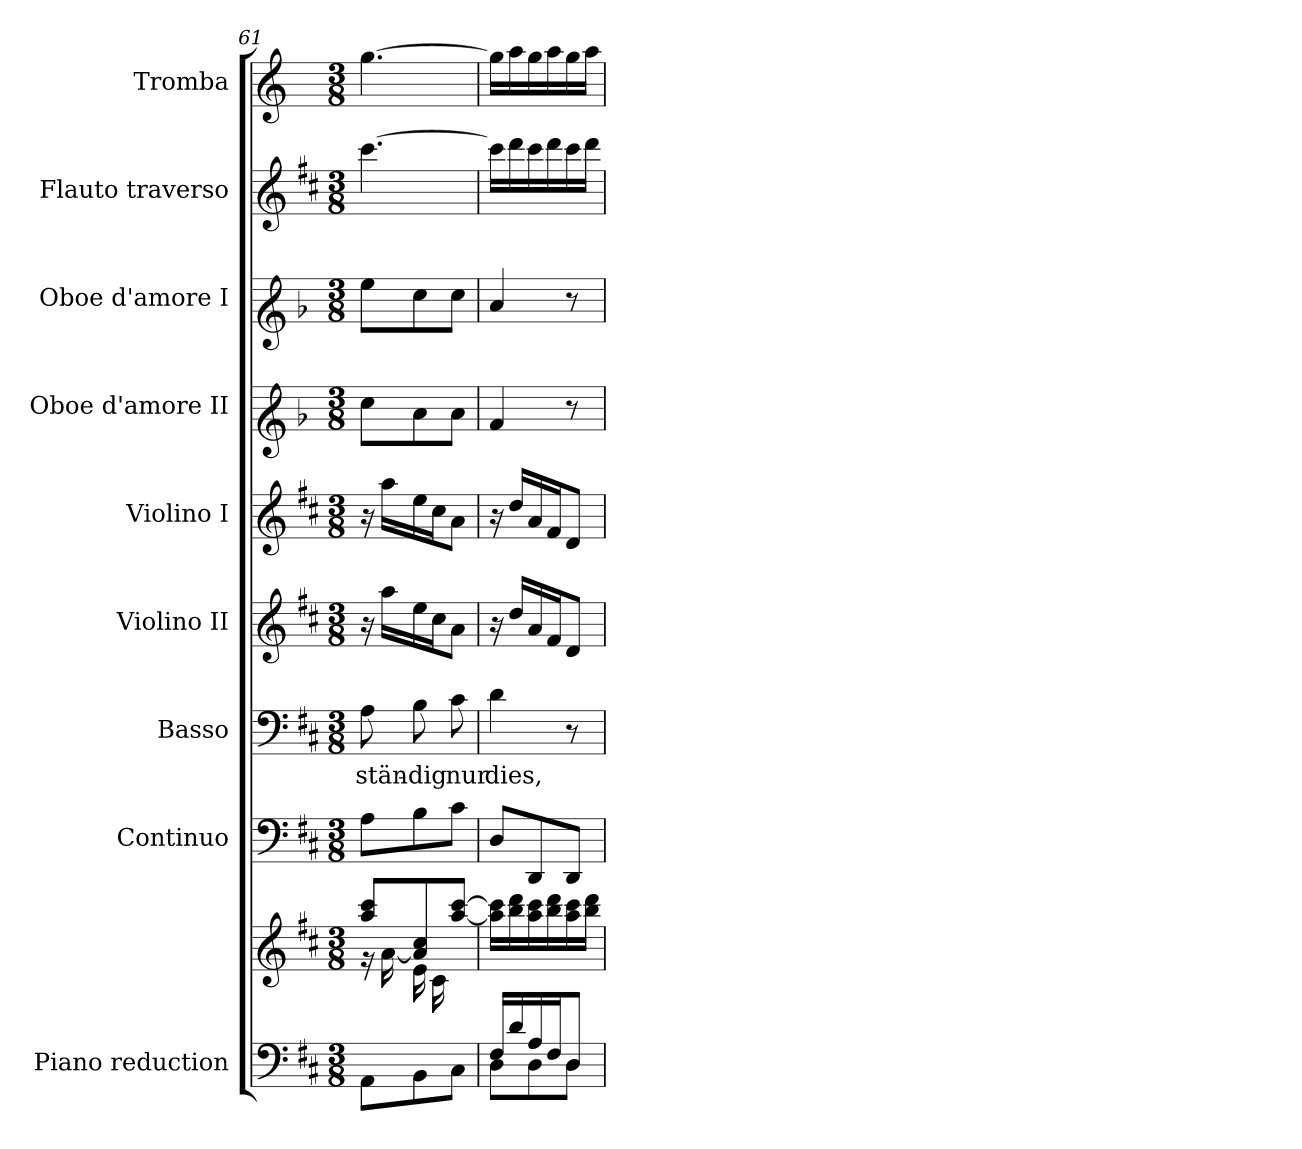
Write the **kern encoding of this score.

**kern	**kern	**kern	**kern	**text	**kern	**kern	**kern	**kern	**kern	**kern
*part9	*part9	*part8	*part7	*part7	*part6	*part5	*part4	*part3	*part2	*part1
*staff10	*staff9	*staff8	*staff7	*staff7	*staff6	*staff5	*staff4	*staff3	*staff2	*staff1
*I"Piano reduction	*	*I"Continuo	*I"Basso	*	*I"Violino II	*I"Violino I	*I"Oboe d'amore II	*I"Oboe d'amore I	*I"Flauto traverso	*I"Tromba
*I'Pno	*	*	*	*	*I'Vln	*I'Vln	*	*	*I'Fl	*
!!LO:PB:g=z
*clefF4	*clefG2	*clefF4	*clefF4	*	*clefG2	*clefG2	*clefG1	*clefG1	*clefG2	*clefG2
*	*	*	*	*	*	*	*ITrd2c3	*ITrd2c3	*	*ITrd-1c-2
*k[f#c#]	*k[f#c#]	*k[f#c#]	*k[f#c#]	*	*k[f#c#]	*k[f#c#]	*k[f#c#]	*k[f#c#]	*k[f#c#]	*k[f#c#]
*M3/8	*M3/8	*M3/8	*M3/8	*	*M3/8	*M3/8	*M3/8	*M3/8	*M3/8	*M3/8
=61	=61	=61	=61	=61	=61	=61	=61	=61	=61	=61
*^	*^	*	*	*	*	*	*	*	*	*
!	!	!	!	!	!	!LO:LY:b	!	!	!	!	!	!
4ryy	8AA\L	8aa/ 8ccc#/L	16r	8A\L	8A\	-stän-	16r	16r	8cc#\L	8ee\L	[4.ccc#\	[4.aa\
.	.	.	[16a\LL	.	.	.	16aa\LL	16aa\LL	.	.	.	.
!	!	!	!	!	!	!LO:LY:b	!	!	!	!	!	!
.	8BB\	8a/] 8cc#/	16e\	8B\	8B\	-dig	16ee\	16ee\	8a\	8cc#\	.	.
.	.	.	16c#\J	.	.	.	16cc#\J	16cc#\J	.	.	.	.
!	!	!	!	!	!	!LO:LY:b	!	!	!	!	!	!
8A/J	8C#\J	[8aa/ [8ccc#/J	8ryy	8c#\J	8c#\	nur	8a\J	8a\J	8a\J	8cc#\J	.	.
=62	=62	=62	=62	=62	=62	=62	=62	=62	=62	=62	=62	=62
!	!	!	!	!	!	!LO:LY:b	!	!	!	!	!	!
*	*	*v	*v	*	*	*	*	*	*	*	*	*
16F#/LL	8D\L	16aa\] 16ccc#\]LL	8D/L	4d\	dies,	16r	16r	4f#/	4a/	16ccc#\LL]	16aa\LL]
16d/	.	16bb\ 16ddd\	.	.	.	16dd/LL	16dd/LL	.	.	16ddd\	16bb\
16A/	8D\	16aa\ 16ccc#\	8DD/	.	.	16a/	16a/	.	.	16ccc#\	16aa\
16F#/J	.	16bb\ 16ddd\	.	.	.	16f#/J	16f#/J	.	.	16ddd\	16bb\
8D/J	8D\J	16aa\ 16ccc#\	8DD/J	8r	.	8d/J	8d/J	8r	8r	16ccc#\	16aa\
.	.	16bb\ 16ddd\JJ	.	.	.	.	.	.	.	16ddd\JJ	16bb\JJ
*v	*v	*	*	*	*	*	*	*	*	*	*
=	=	=	=	=	=	=	=	=	=	=
*-	*-	*-	*-	*-	*-	*-	*-	*-	*-	*-
